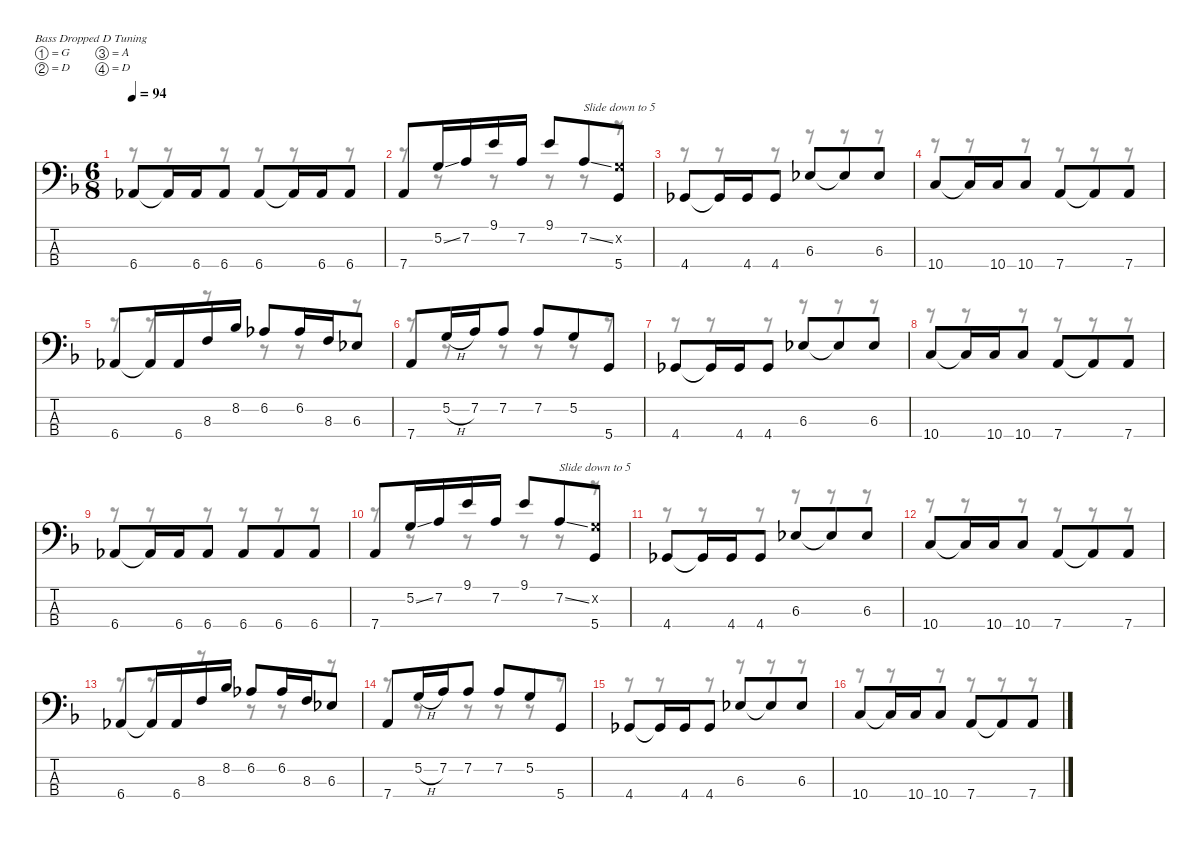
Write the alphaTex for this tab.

\defaultSystemsLayout 4
\hideDynamics
\bracketExtendMode nobrackets
\singleTrackTrackNamePolicy hidden
\multiTrackTrackNamePolicy hidden
\otherSystemsTrackNameOrientation horizontal
\track ("M. Mendez" "el.bs.") {instrument electricbassfinger}
\staff {score tabs}
\tuning (G2 D2 A1 D1)
\voice
\ts (6 8)
\tempo 94
\clef f4
\ks dminor
6.4{acc b}.8{dy f beam Up} 6.4{t acc b}.16{beam Up} 6.4{acc b}.16{beam Up} 6.4{acc b}.8{beam Up} 6.4{acc b}.8{beam Up} 6.4{t acc b}.16{beam Up} 6.4{acc b}.16{beam Up} 6.4{acc b}.8{beam Up} |
7.4{acc forcenatural}.8{beam Up} 5.2{ss acc forcenatural}.16{beam Up} 7.2{acc forcenatural}.16{dy ff beam Up} 9.1{acc forcenatural}.16{dy f beam Up} 7.2{acc forcenatural}.16{beam Up} 9.1{acc forcenatural}.8{beam Up} 7.2{ss acc forcenatural}.8{txt "Slide down to 5" beam Up} (5.2{x acc forcenatural} 5.4{acc forcenatural}).8{beam Up} |
4.4{acc b}.8{beam Up} 4.4{t acc b}.16{beam Up} 4.4{acc b}.16{beam Up} 4.4{acc b}.8{beam Up} 6.3{acc b}.8{beam Up} 6.3{t acc b}.8{beam Up} 6.3{acc b}.8{beam Up} |
10.4{acc forcenatural}.8{beam Up} 10.4{t acc forcenatural}.16{beam Up} 10.4{acc forcenatural}.16{beam Up} 10.4{acc forcenatural}.8{beam Up} 7.4{acc forcenatural}.8{beam Up} 7.4{t acc forcenatural}.8{beam Up} 7.4{acc forcenatural}.8{beam Up} |
6.4{acc b}.8{beam Up} 6.4{t acc b}.16{beam Up} 6.4{acc b}.16{beam Up} 8.3{acc forcenatural}.16{beam Up} 8.2{acc b}.16{beam Up} 6.2{acc b}.8{beam Up} 6.2{acc b}.16{beam Up} 8.3{acc forcenatural}.16{beam Up} 6.3{acc b}.8{beam Up} |
7.4{acc forcenatural}.8{beam Up} 5.2{h acc forcenatural}.16{beam Up} 7.2{acc forcenatural}.16{dy ff beam Up} 7.2{acc forcenatural}.8{dy f beam Up} 7.2{acc forcenatural}.8{beam Up} 5.2{acc forcenatural}.8{beam Up} 5.4{acc forcenatural}.8{beam Up} |
4.4{acc b}.8{beam Up} 4.4{t acc b}.16{beam Up} 4.4{acc b}.16{beam Up} 4.4{acc b}.8{beam Up} 6.3{acc b}.8{beam Up} 6.3{t acc b}.8{beam Up} 6.3{acc b}.8{beam Up} |
10.4{acc forcenatural}.8{beam Up} 10.4{t acc forcenatural}.16{beam Up} 10.4{acc forcenatural}.16{beam Up} 10.4{acc forcenatural}.8{beam Up} 7.4{acc forcenatural}.8{beam Up} 7.4{t acc forcenatural}.8{beam Up} 7.4{acc forcenatural}.8{beam Up} |
6.4{acc b}.8{beam Up} 6.4{t acc b}.16{beam Up} 6.4{acc b}.16{beam Up} 6.4{acc b}.8{beam Up} 6.4{acc b}.8{beam Up} 6.4{acc b}.8{beam Up} 6.4{acc b}.8{beam Up} |
7.4{acc forcenatural}.8{beam Up} 5.2{ss acc forcenatural}.16{beam Up} 7.2{acc forcenatural}.16{dy ff beam Up} 9.1{acc forcenatural}.16{dy f beam Up} 7.2{acc forcenatural}.16{beam Up} 9.1{acc forcenatural}.8{beam Up} 7.2{ss acc forcenatural}.8{txt "Slide down to 5" beam Up} (5.2{x acc forcenatural} 5.4{acc forcenatural}).8{beam Up} |
4.4{acc b}.8{beam Up} 4.4{t acc b}.16{beam Up} 4.4{acc b}.16{beam Up} 4.4{acc b}.8{beam Up} 6.3{acc b}.8{beam Up} 6.3{t acc b}.8{beam Up} 6.3{acc b}.8{beam Up} |
10.4{acc forcenatural}.8{beam Up} 10.4{t acc forcenatural}.16{beam Up} 10.4{acc forcenatural}.16{beam Up} 10.4{acc forcenatural}.8{beam Up} 7.4{acc forcenatural}.8{beam Up} 7.4{t acc forcenatural}.8{beam Up} 7.4{acc forcenatural}.8{beam Up} |
6.4{acc b}.8{beam Up} 6.4{t acc b}.16{beam Up} 6.4{acc b}.16{beam Up} 8.3{acc forcenatural}.16{beam Up} 8.2{acc b}.16{beam Up} 6.2{acc b}.8{beam Up} 6.2{acc b}.16{beam Up} 8.3{acc forcenatural}.16{beam Up} 6.3{acc b}.8{beam Up} |
7.4{acc forcenatural}.8{beam Up} 5.2{h acc forcenatural}.16{beam Up} 7.2{acc forcenatural}.16{dy ff beam Up} 7.2{acc forcenatural}.8{dy f beam Up} 7.2{acc forcenatural}.8{beam Up} 5.2{acc forcenatural}.8{beam Up} 5.4{acc forcenatural}.8{beam Up} |
4.4{acc b}.8{beam Up} 4.4{t acc b}.16{beam Up} 4.4{acc b}.16{beam Up} 4.4{acc b}.8{beam Up} 6.3{acc b}.8{beam Up} 6.3{t acc b}.8{beam Up} 6.3{acc b}.8{beam Up} |
10.4{acc forcenatural}.8{beam Up} 10.4{t acc forcenatural}.16{beam Up} 10.4{acc forcenatural}.16{beam Up} 10.4{acc forcenatural}.8{beam Up} 7.4{acc forcenatural}.8{beam Up} 7.4{t acc forcenatural}.8{beam Up} 7.4{acc forcenatural}.8{beam Up}
\voice
\clef f4
\ottava regular
\simile none
\ks dminor
r.8{dy mf beam Down} r.8{beam Down} r.8{beam Down} r.8{beam Down} r.8{beam Down} r.8{beam Down} |
r.8{beam Down} r.8{beam Down} r.8{beam Down} r.8{beam Down} r.8{beam Down} r.8{beam Down} |
r.8{beam Down} r.8{beam Down} r.8{beam Down} r.8{beam Down} r.8{beam Down} r.8{beam Down} |
r.8{beam Down} r.8{beam Down} r.8{beam Down} r.8{beam Down} r.8{beam Down} r.8{beam Down} |
r.8{beam Down} r.8{beam Down} r.8{beam Down} r.8{beam Down} r.8{beam Down} r.8{beam Down} |
r.8{beam Down} r.8{beam Down} r.8{beam Down} r.8{beam Down} r.8{beam Down} r.8{beam Down} |
r.8{beam Down} r.8{beam Down} r.8{beam Down} r.8{beam Down} r.8{beam Down} r.8{beam Down} |
r.8{beam Down} r.8{beam Down} r.8{beam Down} r.8{beam Down} r.8{beam Down} r.8{beam Down} |
r.8{beam Down} r.8{beam Down} r.8{beam Down} r.8{beam Down} r.8{beam Down} r.8{beam Down} |
r.8{beam Down} r.8{beam Down} r.8{beam Down} r.8{beam Down} r.8{beam Down} r.8{beam Down} |
r.8{beam Down} r.8{beam Down} r.8{beam Down} r.8{beam Down} r.8{beam Down} r.8{beam Down} |
r.8{beam Down} r.8{beam Down} r.8{beam Down} r.8{beam Down} r.8{beam Down} r.8{beam Down} |
r.8{beam Down} r.8{beam Down} r.8{beam Down} r.8{beam Down} r.8{beam Down} r.8{beam Down} |
r.8{beam Down} r.8{beam Down} r.8{beam Down} r.8{beam Down} r.8{beam Down} r.8{beam Down} |
r.8{beam Down} r.8{beam Down} r.8{beam Down} r.8{beam Down} r.8{beam Down} r.8{beam Down} |
r.8{beam Down} r.8{beam Down} r.8{beam Down} r.8{beam Down} r.8{beam Down} r.8{beam Down}
